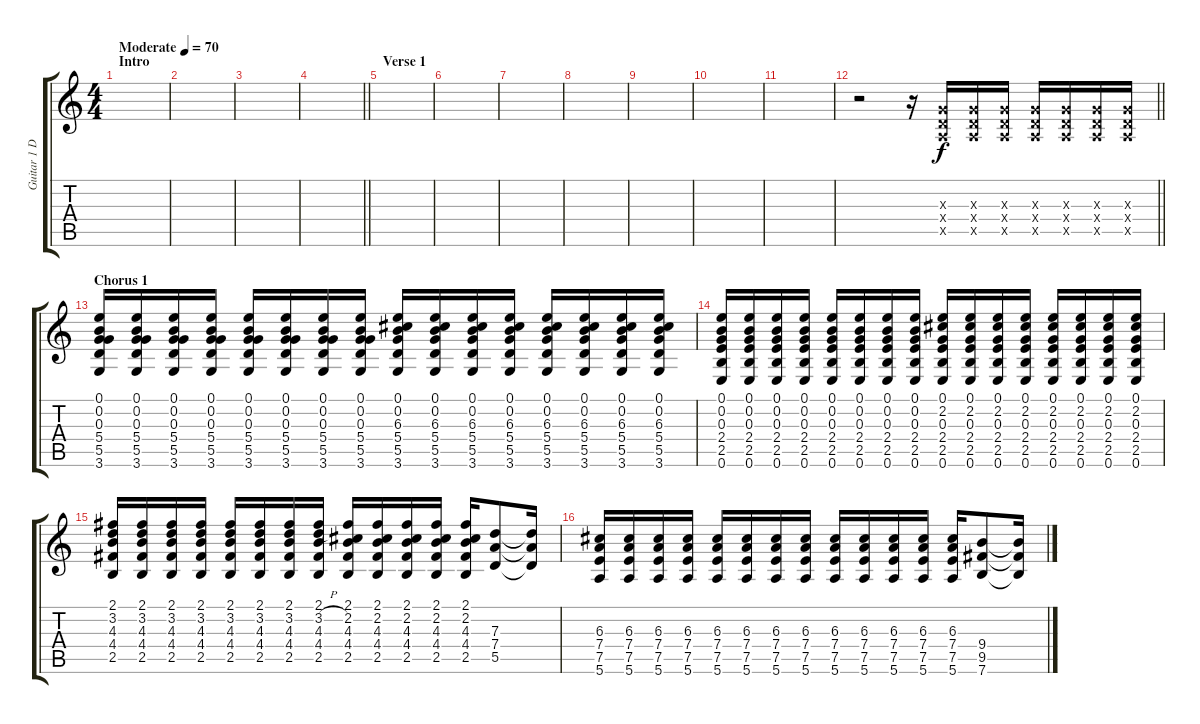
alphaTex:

\track ("Guitar 1 Distorted" "Guitar 1 D") {instrument overdrivenguitar}
\staff {score tabs}
\tuning (E4 B3 G3 D3 A2 E2) {hide}
\ts (4 4)
\section ("" "Intro")
\tempo (70 "Moderate")
\clef g2
\ks c
|
|
|
\barLineRight lightlight
|
\section ("" "Verse 1")
|
|
|
|
|
|
|
\barLineRight lightlight
r.2 r.16 (0.3{x} 0.4{x} 0.5{x}).16 (0.3{x} 0.4{x} 0.5{x}).16 (0.3{x} 0.4{x} 0.5{x}).16 (0.3{x} 0.4{x} 0.5{x}).16 (0.3{x} 0.4{x} 0.5{x}).16 (0.3{x} 0.4{x} 0.5{x}).16 (0.3{x} 0.4{x} 0.5{x}).16 |
\section ("" "Chorus 1")
(0.1 0.2 0.3 5.4 5.5 3.6).16{dy f} (0.1 0.2 0.3 5.4 5.5 3.6).16 (0.1 0.2 0.3 5.4 5.5 3.6).16 (0.1 0.2 0.3 5.4 5.5 3.6).16 (0.1 0.2 0.3 5.4 5.5 3.6).16 (0.1 0.2 0.3 5.4 5.5 3.6).16 (0.1 0.2 0.3 5.4 5.5 3.6).16 (0.1 0.2 0.3 5.4 5.5 3.6).16 (0.1 0.2 6.3 5.4 5.5 3.6).16 (0.1 0.2 6.3 5.4 5.5 3.6).16 (0.1 0.2 6.3 5.4 5.5 3.6).16 (0.1 0.2 6.3 5.4 5.5 3.6).16 (0.1 0.2 6.3 5.4 5.5 3.6).16 (0.1 0.2 6.3 5.4 5.5 3.6).16 (0.1 0.2 6.3 5.4 5.5 3.6).16 (0.1 0.2 6.3 5.4 5.5 3.6).16 |
(0.1 0.2 0.3 2.4 2.5 0.6).16 (0.1 0.2 0.3 2.4 2.5 0.6).16 (0.1 0.2 0.3 2.4 2.5 0.6).16 (0.1 0.2 0.3 2.4 2.5 0.6).16 (0.1 0.2 0.3 2.4 2.5 0.6).16 (0.1 0.2 0.3 2.4 2.5 0.6).16 (0.1 0.2 0.3 2.4 2.5 0.6).16 (0.1 0.2 0.3 2.4 2.5 0.6).16 (0.1 2.2 0.3 2.4 2.5 0.6).16 (0.1 2.2 0.3 2.4 2.5 0.6).16 (0.1 2.2 0.3 2.4 2.5 0.6).16 (0.1 2.2 0.3 2.4 2.5 0.6).16 (0.1 2.2 0.3 2.4 2.5 0.6).16 (0.1 2.2 0.3 2.4 2.5 0.6).16 (0.1 2.2 0.3 2.4 2.5 0.6).16 (0.1 2.2 0.3 2.4 2.5 0.6).16 |
(2.1 3.2 4.3 4.4 2.5).16 (2.1 3.2 4.3 4.4 2.5).16 (2.1 3.2 4.3 4.4 2.5).16 (2.1 3.2 4.3 4.4 2.5).16 (2.1 3.2 4.3 4.4 2.5).16 (2.1 3.2 4.3 4.4 2.5).16 (2.1 3.2 4.3 4.4 2.5).16 (2.1 3.2{h} 4.3 4.4 2.5).16 (2.1 2.2 4.3 4.4 2.5).16 (2.1 2.2 4.3 4.4 2.5).16 (2.1 2.2 4.3 4.4 2.5).16 (2.1 2.2 4.3 4.4 2.5).16 (2.1 2.2 4.3 4.4 2.5).16 (7.3 7.4 5.5).8 (7.3{t} 7.4{t} 5.5{t}).16 |
(6.3 7.4 7.5 5.6).16 (6.3 7.4 7.5 5.6).16 (6.3 7.4 7.5 5.6).16 (6.3 7.4 7.5 5.6).16 (6.3 7.4 7.5 5.6).16 (6.3 7.4 7.5 5.6).16 (6.3 7.4 7.5 5.6).16 (6.3 7.4 7.5 5.6).16 (6.3 7.4 7.5 5.6).16 (6.3 7.4 7.5 5.6).16 (6.3 7.4 7.5 5.6).16 (6.3 7.4 7.5 5.6).16 (6.3 7.4 7.5 5.6).16 (9.4 9.5 7.6).8 (9.4{t} 9.5{t} 7.6{t}).16
